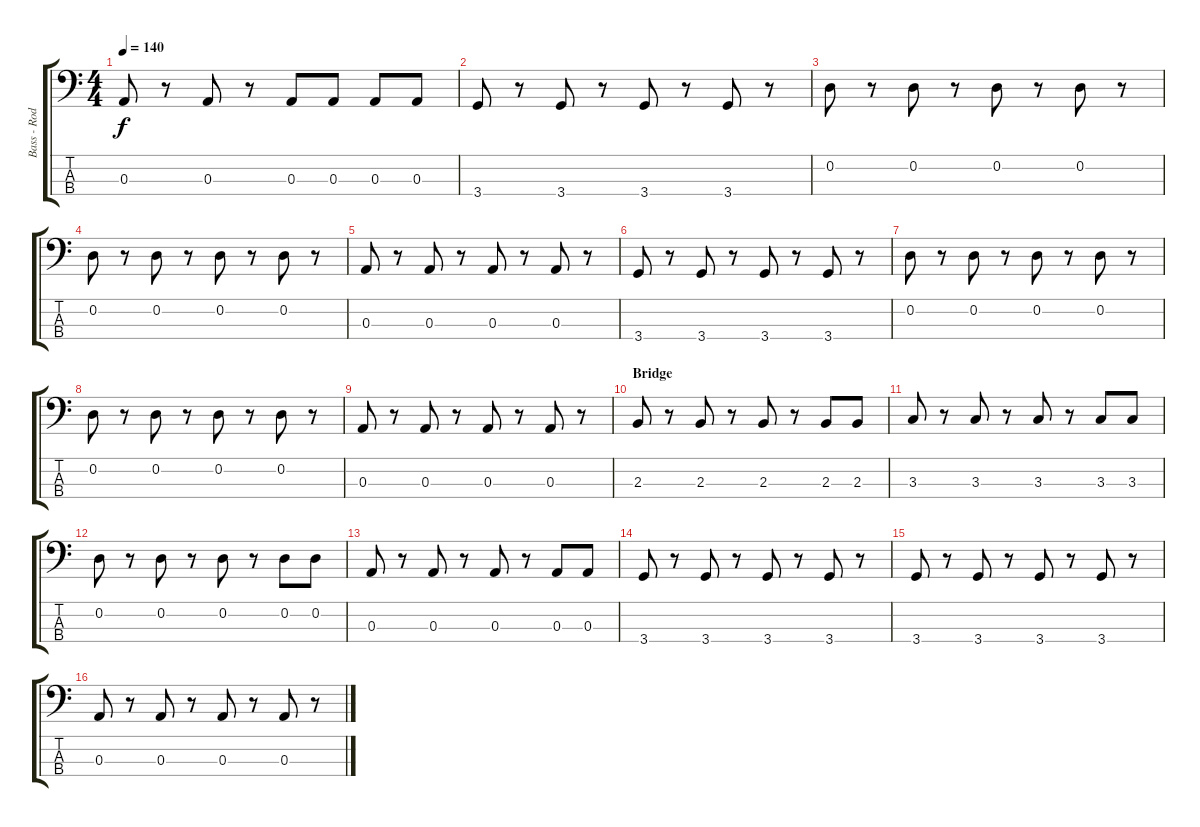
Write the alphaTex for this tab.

\track ("Bass - Rod" "Bass - Rod") {instrument electricbasspick}
\staff {score tabs}
\tuning (G2 D2 A1 E1) {hide}
\ts (4 4)
\tempo 140
\clef f4
\ks c
0.3.8{dy f} r.8 0.3.8 r.8 0.3.8 0.3.8 0.3.8 0.3.8 |
3.4.8 r.8 3.4.8 r.8 3.4.8 r.8 3.4.8 r.8 |
0.2.8 r.8 0.2.8 r.8 0.2.8 r.8 0.2.8 r.8 |
0.2.8 r.8 0.2.8 r.8 0.2.8 r.8 0.2.8 r.8 |
0.3.8 r.8 0.3.8 r.8 0.3.8 r.8 0.3.8 r.8 |
3.4.8 r.8 3.4.8 r.8 3.4.8 r.8 3.4.8 r.8 |
0.2.8 r.8 0.2.8 r.8 0.2.8 r.8 0.2.8 r.8 |
0.2.8 r.8 0.2.8 r.8 0.2.8 r.8 0.2.8 r.8 |
0.3.8 r.8 0.3.8 r.8 0.3.8 r.8 0.3.8 r.8 |
\section ("" "Bridge")
2.3.8 r.8 2.3.8 r.8 2.3.8 r.8 2.3.8 2.3.8 |
3.3.8 r.8 3.3.8 r.8 3.3.8 r.8 3.3.8 3.3.8 |
0.2.8 r.8 0.2.8 r.8 0.2.8 r.8 0.2.8 0.2.8 |
0.3.8 r.8 0.3.8 r.8 0.3.8 r.8 0.3.8 0.3.8 |
3.4.8 r.8 3.4.8 r.8 3.4.8 r.8 3.4.8 r.8 |
3.4.8 r.8 3.4.8 r.8 3.4.8 r.8 3.4.8 r.8 |
0.3.8 r.8 0.3.8 r.8 0.3.8 r.8 0.3.8 r.8
